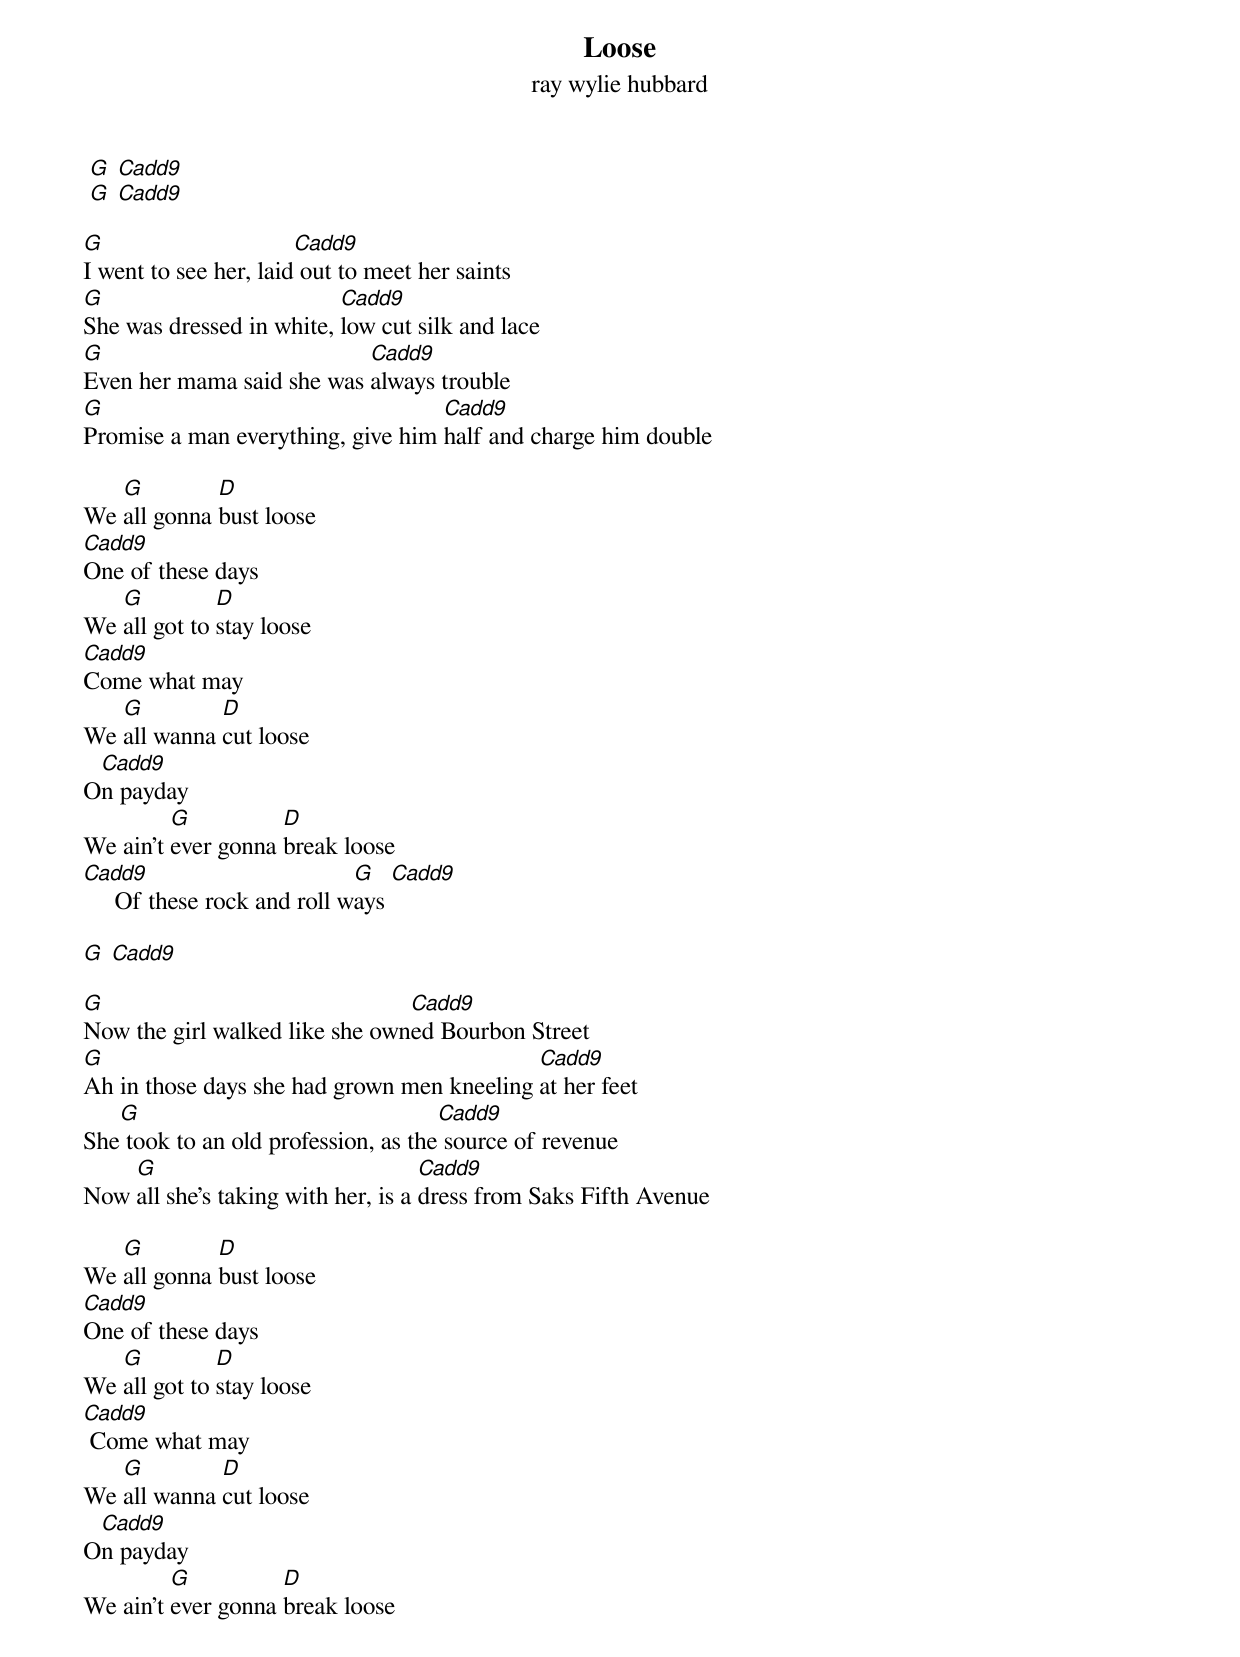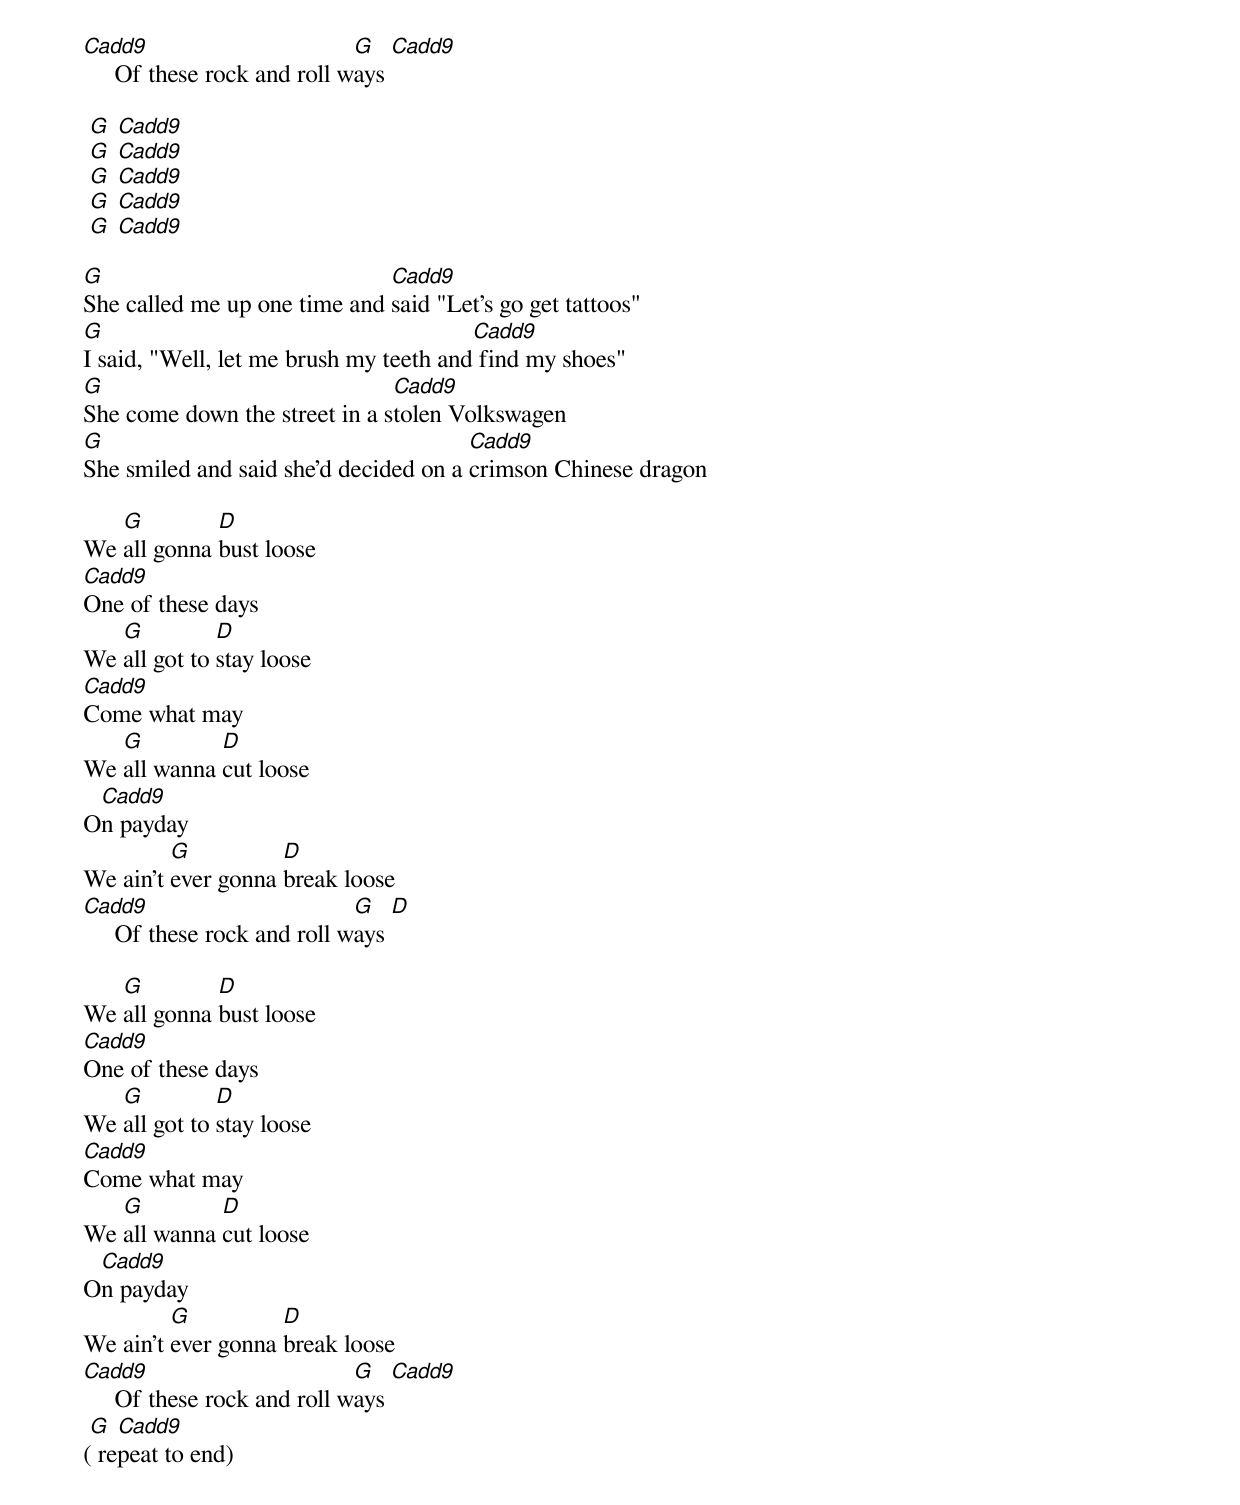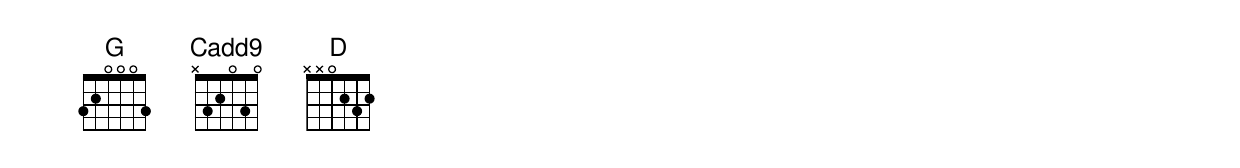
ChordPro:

{title: Loose}
{subtitle: ray wylie hubbard}
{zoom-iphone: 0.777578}

 [G] [Cadd9]
 [G] [Cadd9]

[G]I went to see her, laid[Cadd9] out to meet her saints
[G]She was dressed in white, [Cadd9]low cut silk and lace
[G]Even her mama said she was [Cadd9]always trouble
[G]Promise a man everything, give him [Cadd9]half and charge him double

We [G]all gonna [D]bust loose
[Cadd9]One of these days
We [G]all got to [D]stay loose
[Cadd9]Come what may
We [G]all wanna [D]cut loose
O[Cadd9]n payday
We ain't [G]ever gonna [D]break loose
[Cadd9]     Of these rock and roll w[G]ays [Cadd9]

[G] [Cadd9]

[G]Now the girl walked like she own[Cadd9]ed Bourbon Street
[G]Ah in those days she had grown men kneeling [Cadd9]at her feet
She[G] took to an old profession, as the[Cadd9] source of revenue
Now [G]all she's taking with her, is a [Cadd9]dress from Saks Fifth Avenue

We [G]all gonna [D]bust loose
[Cadd9]One of these days
We [G]all got to [D]stay loose
[Cadd9] Come what may
We [G]all wanna [D]cut loose
O[Cadd9]n payday
We ain't [G]ever gonna [D]break loose
[Cadd9]     Of these rock and roll w[G]ays [Cadd9]

 [G] [Cadd9]
 [G] [Cadd9]
 [G] [Cadd9]
 [G] [Cadd9]
 [G] [Cadd9]

[G]She called me up one time and [Cadd9]said "Let's go get tattoos"
[G]I said, "Well, let me brush my teeth and[Cadd9] find my shoes"
[G]She come down the street in a s[Cadd9]tolen Volkswagen
[G]She smiled and said she'd decided on a [Cadd9]crimson Chinese dragon

We [G]all gonna [D]bust loose
[Cadd9]One of these days
We [G]all got to [D]stay loose
[Cadd9]Come what may
We [G]all wanna [D]cut loose
O[Cadd9]n payday
We ain't [G]ever gonna [D]break loose
[Cadd9]     Of these rock and roll w[G]ays [D]

We [G]all gonna [D]bust loose
[Cadd9]One of these days
We [G]all got to [D]stay loose
[Cadd9]Come what may
We [G]all wanna [D]cut loose
O[Cadd9]n payday
We ain't [G]ever gonna [D]break loose
[Cadd9]     Of these rock and roll w[G]ays [Cadd9]
 [G] [Cadd9]
( repeat to end)
